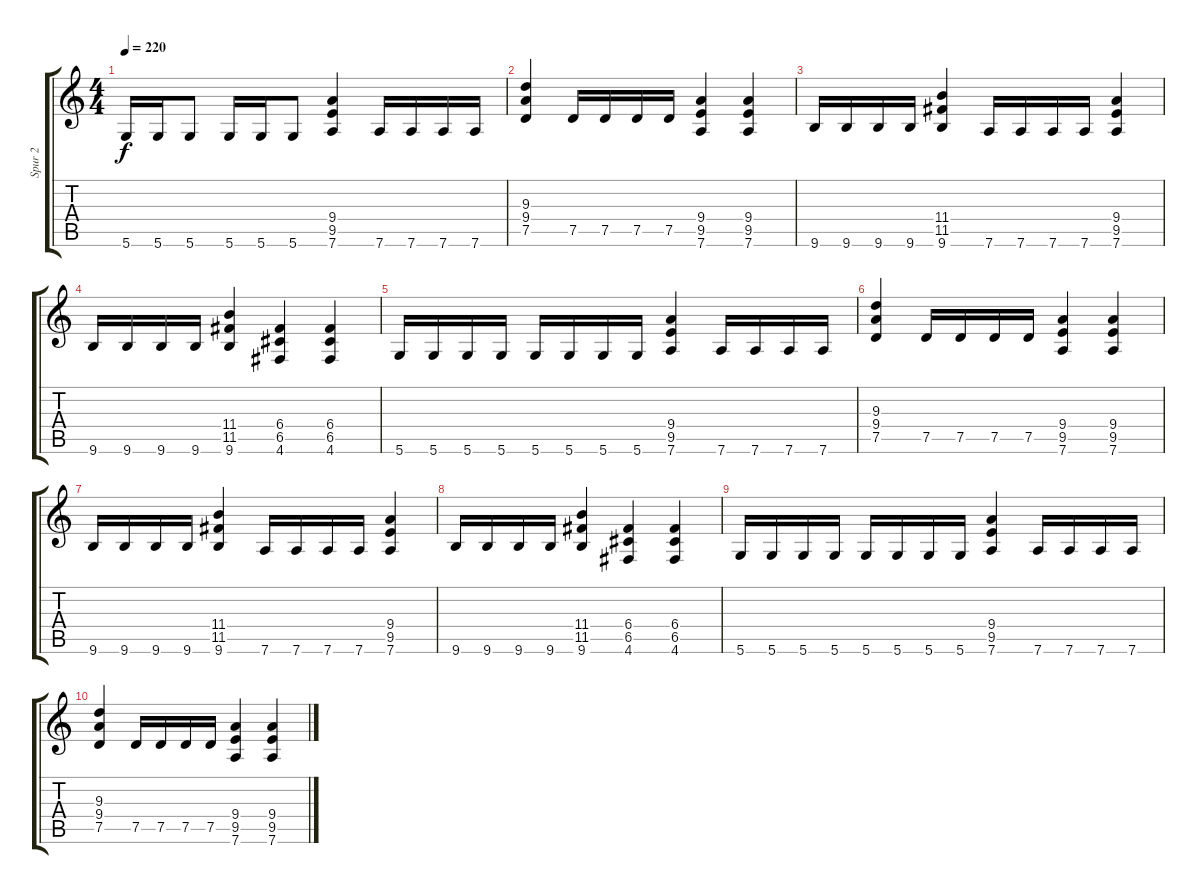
\track ("Spur 2" "Spur 2") {instrument distortionguitar}
\staff {score tabs}
\tuning (D4 A3 F3 C3 G2 D2) {hide}
\ts (4 4)
\tempo 220
\clef g2
\ks c
5.6.16{dy f} 5.6.16 5.6.8 5.6.16 5.6.16 5.6.8 (9.4 9.5 7.6).4 7.6.16 7.6.16 7.6.16 7.6.16 |
(9.3 9.4 7.5).4 7.5.16 7.5.16 7.5.16 7.5.16 (9.4 9.5 7.6).4 (9.4 9.5 7.6).4 |
9.6.16 9.6.16 9.6.16 9.6.16 (11.4 11.5 9.6).4 7.6.16 7.6.16 7.6.16 7.6.16 (9.4 9.5 7.6).4 |
9.6.16 9.6.16 9.6.16 9.6.16 (11.4 11.5 9.6).4 (6.4 6.5 4.6).4 (6.4 6.5 4.6).4 |
5.6.16 5.6.16 5.6.16 5.6.16 5.6.16 5.6.16 5.6.16 5.6.16 (9.4 9.5 7.6).4 7.6.16 7.6.16 7.6.16 7.6.16 |
(9.3 9.4 7.5).4 7.5.16 7.5.16 7.5.16 7.5.16 (9.4 9.5 7.6).4 (9.4 9.5 7.6).4 |
9.6.16 9.6.16 9.6.16 9.6.16 (11.4 11.5 9.6).4 7.6.16 7.6.16 7.6.16 7.6.16 (9.4 9.5 7.6).4 |
9.6.16 9.6.16 9.6.16 9.6.16 (11.4 11.5 9.6).4 (6.4 6.5 4.6).4 (6.4 6.5 4.6).4 |
5.6.16 5.6.16 5.6.16 5.6.16 5.6.16 5.6.16 5.6.16 5.6.16 (9.4 9.5 7.6).4 7.6.16 7.6.16 7.6.16 7.6.16 |
(9.3 9.4 7.5).4 7.5.16 7.5.16 7.5.16 7.5.16 (9.4 9.5 7.6).4 (9.4 9.5 7.6).4
